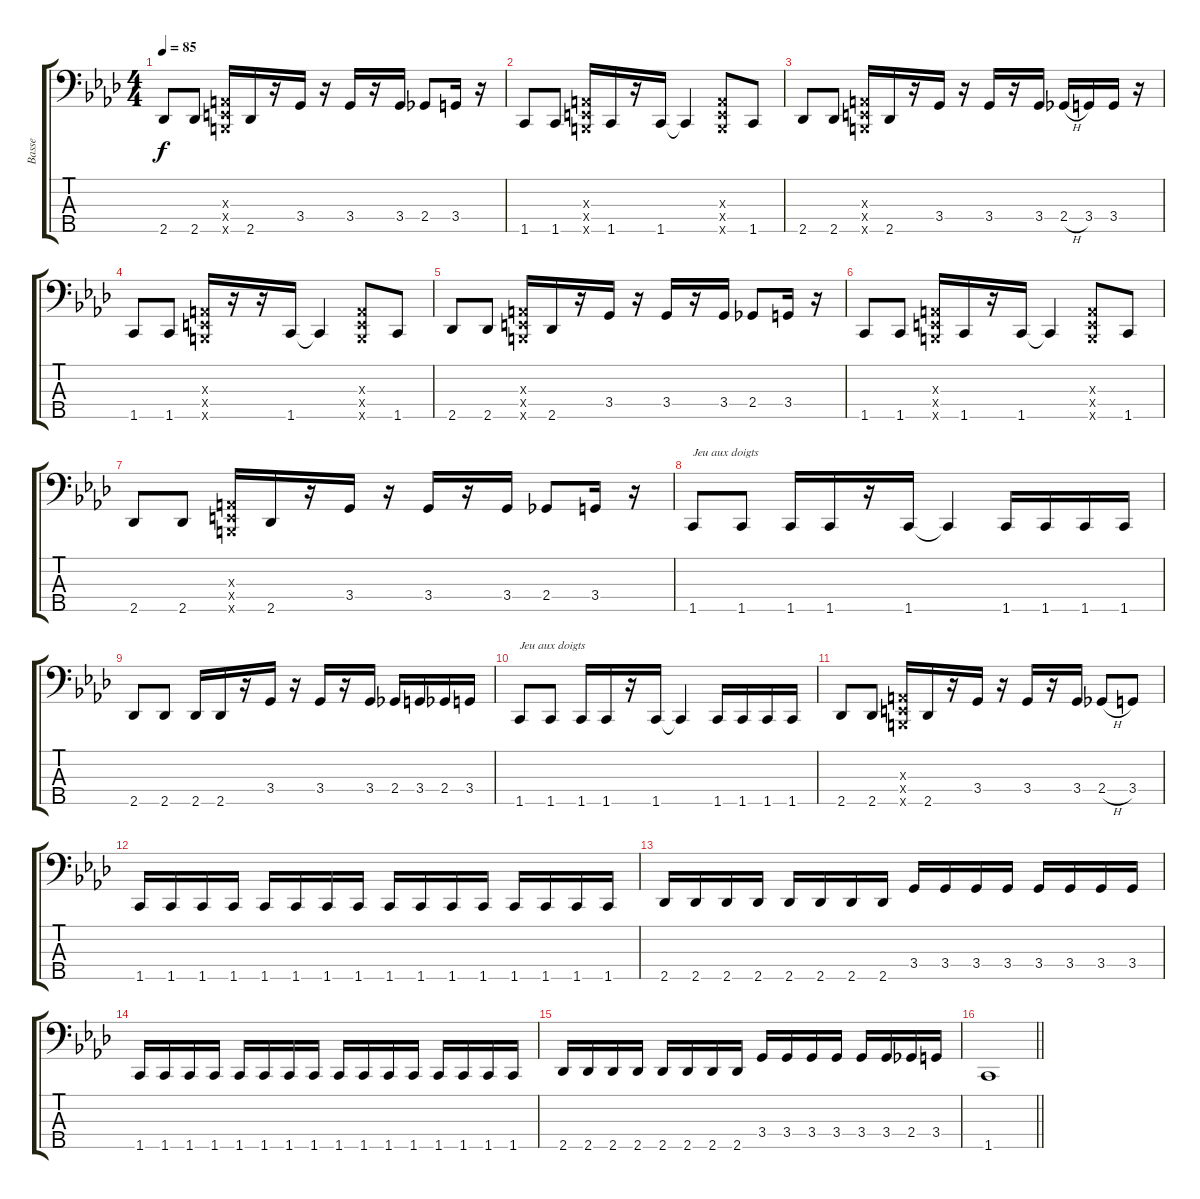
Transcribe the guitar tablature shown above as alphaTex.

\track ("Basse" "Basse") {instrument electricbassfinger}
\staff {score tabs}
\tuning (G2 D2 A1 E1 B0) {hide}
\ts (4 4)
\tempo 85
\clef f4
\ks ab
2.5.8{dy f} 2.5.8 (0.3{x} 0.4{x} 0.5{x}).16 2.5.16 r.16 3.4.16 r.16 3.4.16 r.16 3.4.16 2.4.8 3.4.16 r.16 |
1.5.8 1.5.8 (0.3{x} 0.4{x} 0.5{x}).16 1.5.16 r.16 1.5.16 1.5{t}.4 (0.3{x} 0.4{x} 0.5{x}).8 1.5.8 |
2.5.8 2.5.8 (0.3{x} 0.4{x} 0.5{x}).16 2.5.16 r.16 3.4.16 r.16 3.4.16 r.16 3.4.16 2.4{h}.16 3.4.16 3.4.16 r.16 |
1.5.8 1.5.8 (0.3{x} 0.4{x} 0.5{x}).16 r.16 r.16 1.5.16 1.5{t}.4 (0.3{x} 0.4{x} 0.5{x}).8 1.5.8 |
2.5.8 2.5.8 (0.3{x} 0.4{x} 0.5{x}).16 2.5.16 r.16 3.4.16 r.16 3.4.16 r.16 3.4.16 2.4.8 3.4.16 r.16 |
1.5.8 1.5.8 (0.3{x} 0.4{x} 0.5{x}).16 1.5.16 r.16 1.5.16 1.5{t}.4 (0.3{x} 0.4{x} 0.5{x}).8 1.5.8 |
2.5.8 2.5.8 (0.3{x} 0.4{x} 0.5{x}).16 2.5.16 r.16 3.4.16 r.16 3.4.16 r.16 3.4.16 2.4.8 3.4.16 r.16 |
1.5.8{txt "Jeu aux doigts"} 1.5.8 1.5.16 1.5.16 r.16 1.5.16 1.5{t}.4 1.5.16 1.5.16 1.5.16 1.5.16 |
2.5.8 2.5.8 2.5.16 2.5.16 r.16 3.4.16 r.16 3.4.16 r.16 3.4.16 2.4.16 3.4.16 2.4.16 3.4.16 |
1.5.8{txt "Jeu aux doigts"} 1.5.8 1.5.16 1.5.16 r.16 1.5.16 1.5{t}.4 1.5.16 1.5.16 1.5.16 1.5.16 |
2.5.8 2.5.8 (0.3{x} 0.4{x} 0.5{x}).16 2.5.16 r.16 3.4.16 r.16 3.4.16 r.16 3.4.16 2.4{h}.8 3.4.8 |
1.5.16 1.5.16 1.5.16 1.5.16 1.5.16 1.5.16 1.5.16 1.5.16 1.5.16 1.5.16 1.5.16 1.5.16 1.5.16 1.5.16 1.5.16 1.5.16 |
2.5.16 2.5.16 2.5.16 2.5.16 2.5.16 2.5.16 2.5.16 2.5.16 3.4.16 3.4.16 3.4.16 3.4.16 3.4.16 3.4.16 3.4.16 3.4.16 |
1.5.16 1.5.16 1.5.16 1.5.16 1.5.16 1.5.16 1.5.16 1.5.16 1.5.16 1.5.16 1.5.16 1.5.16 1.5.16 1.5.16 1.5.16 1.5.16 |
2.5.16 2.5.16 2.5.16 2.5.16 2.5.16 2.5.16 2.5.16 2.5.16 3.4.16 3.4.16 3.4.16 3.4.16 3.4.16 3.4.16 2.4.16 3.4.16 |
\barLineRight lightlight
1.5.1
